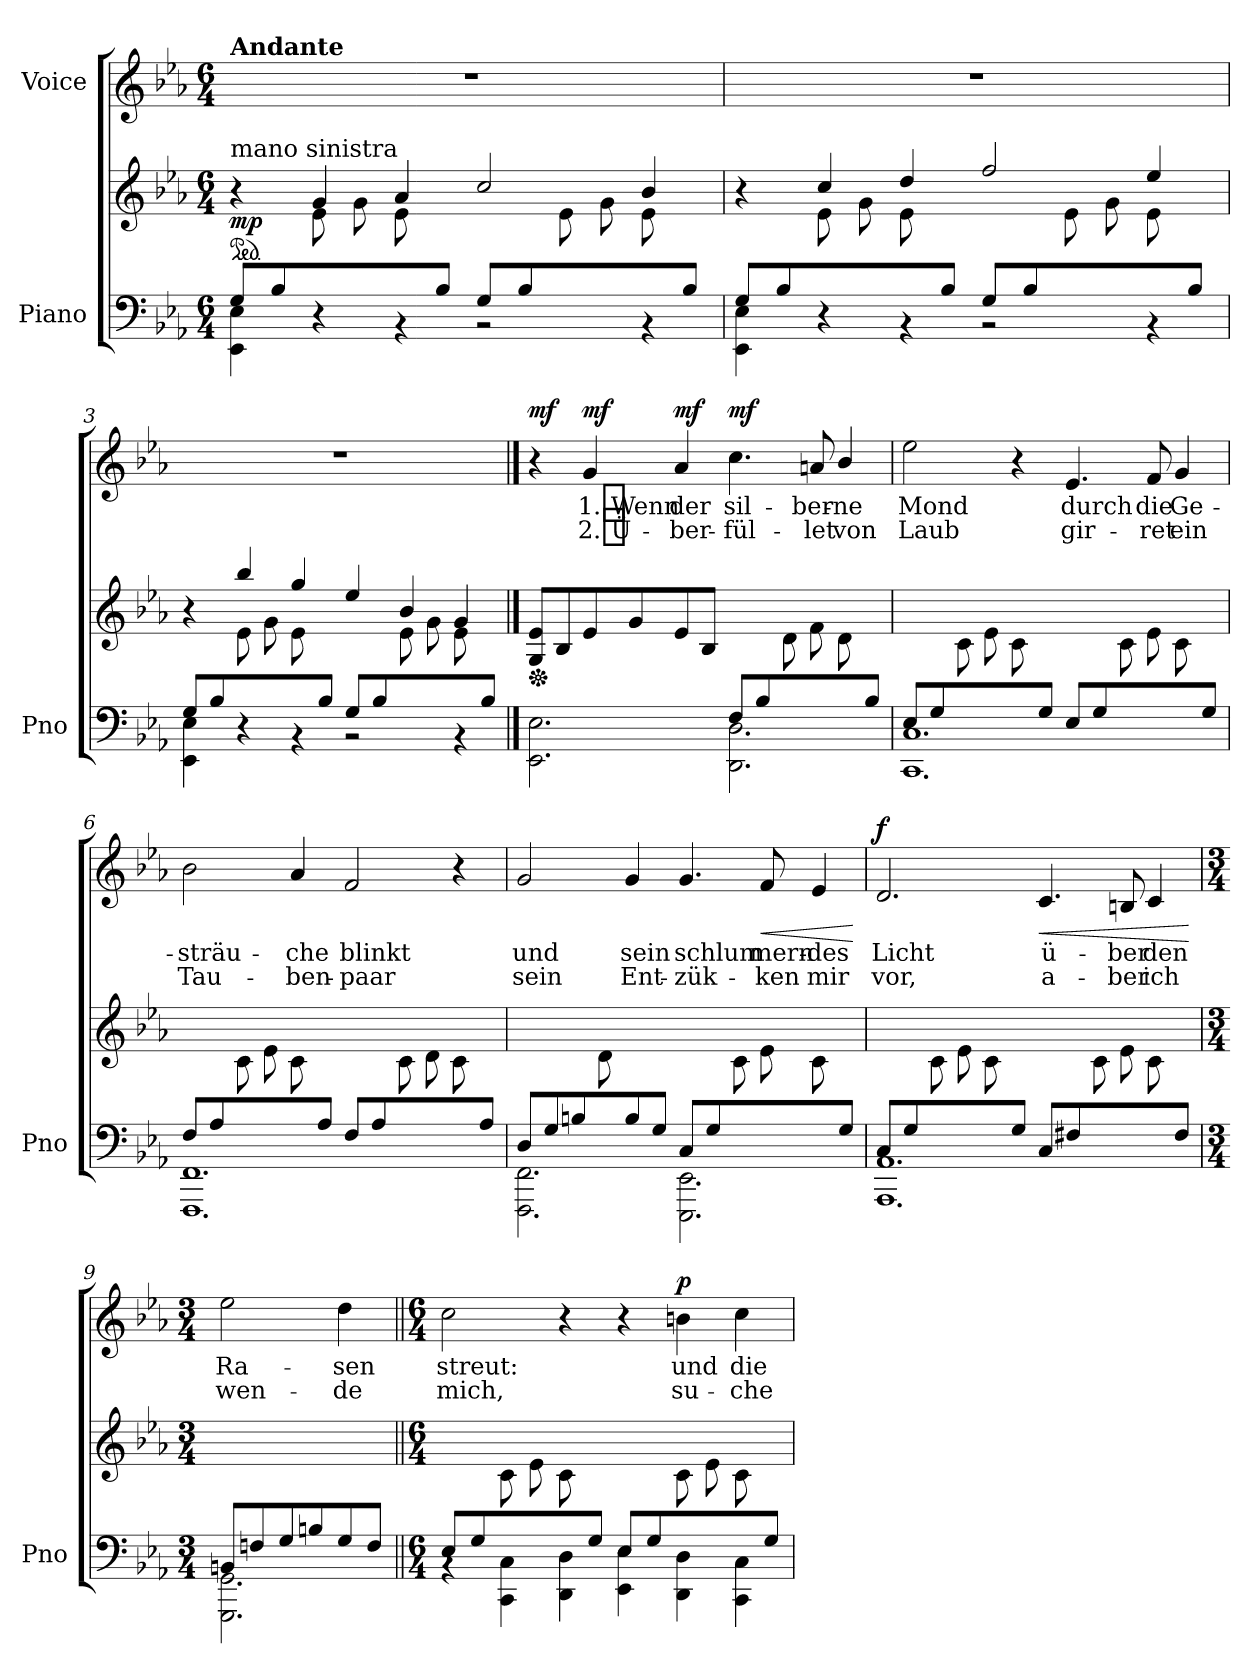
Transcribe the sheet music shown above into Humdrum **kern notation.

**kern	**kern	**dynam	**kern	**text	**text	**dynam
*part2	*part2	*part2	*part1	*part1	*part1	*part1
*staff3	*staff2	*staff2/3	*staff1	*staff1	*staff1	*staff1
*I"Piano	*	*	*I"Voice	*	*	*
*I'Pno	*	*	*	*	*	*
*clefF4	*clefG2	*	*clefG2	*	*	*
*k[b-e-a-]	*k[b-e-a-]	*	*k[b-e-a-]	*	*	*
*M6/4	*M6/4	*	*M6/4	*	*	*
*MM85	*MM85	*	*MM85	*	*	*
=1	=1	=1	=1	=1	=1	=1
*^	*	*	*	*	*	*
*	*	*ped	*	*	*	*	*
*	*	*^	*	*	*	*	*
!	!	!	!	!	!LO:TX:a:B:t=Andante	!	!	!
!	!	!LO:TX:a:t=mano sinistra	!	!	!	!	!	!
!	!	!	!	!LO:DY:b	!	!	!	!
8G/L	4EE-\ 4E-\	4r	4ryy	mp	1.r	.	.	.
8B-/	.	.	.	.	.	.	.	.
4.ryy	4r	4g/	8e-\	.	.	.	.	.
.	.	.	8g\	.	.	.	.	.
.	4r	4a-/	8e-\	.	.	.	.	.
8B-/J	.	.	4.ryy	.	.	.	.	.
8G/L	2r	2cc/	.	.	.	.	.	.
8B-/	.	.	.	.	.	.	.	.
4.ryy	.	.	8e-\	.	.	.	.	.
.	.	.	8g\	.	.	.	.	.
.	4r	4b-/	8e-\	.	.	.	.	.
8B-/J	.	.	8ryy	.	.	.	.	.
=2	=2	=2	=2	=2	=2	=2	=2	=2
8G/L	4EE-\ 4E-\	4r	4ryy	.	1.r	.	.	.
8B-/	.	.	.	.	.	.	.	.
4.ryy	4r	4cc/	8e-\	.	.	.	.	.
.	.	.	8g\	.	.	.	.	.
.	4r	4dd/	8e-\	.	.	.	.	.
8B-/J	.	.	4.ryy	.	.	.	.	.
8G/L	2r	2ff/	.	.	.	.	.	.
8B-/	.	.	.	.	.	.	.	.
4.ryy	.	.	8e-\	.	.	.	.	.
.	.	.	8g\	.	.	.	.	.
.	4r	4ee-/	8e-\	.	.	.	.	.
8B-/J	.	.	8ryy	.	.	.	.	.
!!LO:LB:g=z
=3	=3	=3	=3	=3	=3	=3	=3	=3
8G/L	4EE-\ 4E-\	4r	4ryy	.	1.r	.	.	.
8B-/	.	.	.	.	.	.	.	.
4.ryy	4r	4bb-/	8e-\	.	.	.	.	.
.	.	.	8g\	.	.	.	.	.
.	4r	4gg/	8e-\	.	.	.	.	.
8B-/J	.	.	4.ryy	.	.	.	.	.
8G/L	2r	4ee-/	.	.	.	.	.	.
8B-/	.	.	.	.	.	.	.	.
4.ryy	.	4b-/	8e-\	.	.	.	.	.
.	.	.	8g\	.	.	.	.	.
.	4r	4g/	8e-\	.	.	.	.	.
8B-/J	.	.	8ryy	.	.	.	.	.
==4	==4	==4	==4	==4	==4	==4	==4	==4
*	*	*Xped	*	*	*	*	*	*
!	!	!	!	!	!	!	!	!LO:DY:a
2.EE-\ 2.E-\	2.ryy	8G/ 8e-/L	1ryy	.	4r	.	.	mf
.	.	8B-/	.	.	.	.	.	.
!	!	!	!	!	!	!LO:LY:b	!LO:LY:b	!LO:DY:a
.	.	8e-/	.	.	4g/	1. Wenn	2. Ü-	mf
.	.	8g/	.	.	.	.	.	.
!	!	!	!	!	!	!LO:LY:b	!LO:LY:b	!LO:DY:a
.	.	8e-/	.	.	4a-/	der	-ber-	mf
.	.	8B-/J	.	.	.	.	.	.
!	!	!	!	!	!	!LO:LY:b	!LO:LY:b	!LO:DY:a
2.DD\ 2.D\	8F/L	2.ryy	.	.	4.cc\	sil-	-fül-	mf
.	8B-/	.	.	.	.	.	.	.
.	4.ryy	.	8d\	.	.	.	.	.
!	!	!	!	!	!	!LO:LY:b	!LO:LY:b	!
.	.	.	8f\	.	8an/	-ber-	-let	.
!	!	!	!	!	!	!LO:LY:b	!LO:LY:b	!
.	.	.	8d\	.	4b-/	-ne	von	.
.	8B-/J	.	8ryy	.	.	.	.	.
=5	=5	=5	=5	=5	=5	=5	=5	=5
!	!	!	!	!	!	!LO:LY:b	!LO:LY:b	!
8E-/L	1.CC 1.C	1.ryy	4ryy	.	2ee-\	Mond	Laub	.
8G/	.	.	.	.	.	.	.	.
4.ryy	.	.	8c\	.	.	.	.	.
.	.	.	8e-\	.	.	.	.	.
.	.	.	8c\	.	4r	.	.	.
8G/J	.	.	4.ryy	.	.	.	.	.
!	!	!	!	!	!	!LO:LY:b	!LO:LY:b	!
8E-/L	.	.	.	.	4.e-/	durch	gir-	.
8G/	.	.	.	.	.	.	.	.
4.ryy	.	.	8c\	.	.	.	.	.
!	!	!	!	!	!	!LO:LY:b	!LO:LY:b	!
.	.	.	8e-\	.	8f/	die	-ret	.
!	!	!	!	!	!	!LO:LY:b	!LO:LY:b	!
.	.	.	8c\	.	4g/	Ge-	ein	.
8G/J	.	.	8ryy	.	.	.	.	.
!!LO:LB:g=z
=6	=6	=6	=6	=6	=6	=6	=6	=6
!	!	!	!	!	!	!LO:LY:b	!LO:LY:b	!
8F/L	1.FFF 1.FF	1.ryy	4ryy	.	2b-\	-sträu-	Tau-	.
8A-/	.	.	.	.	.	.	.	.
4.ryy	.	.	8c\	.	.	.	.	.
.	.	.	8e-\	.	.	.	.	.
!	!	!	!	!	!	!LO:LY:b	!LO:LY:b	!
.	.	.	8c\	.	4a-/	-che	-ben-	.
8A-/J	.	.	4.ryy	.	.	.	.	.
!	!	!	!	!	!	!LO:LY:b	!LO:LY:b	!
8F/L	.	.	.	.	2f/	blinkt	-paar	.
8A-/	.	.	.	.	.	.	.	.
4.ryy	.	.	8c\	.	.	.	.	.
.	.	.	8d\	.	.	.	.	.
.	.	.	8c\	.	4r	.	.	.
8A-/J	.	.	8ryy	.	.	.	.	.
=7	=7	=7	=7	=7	=7	=7	=7	=7
!	!	!	!	!	!	!LO:LY:b	!LO:LY:b	!
8D/L	2.FFF\ 2.FF\	1.ryy	4.ryy	.	2g/	und	sein	.
8G/	.	.	.	.	.	.	.	.
8Bn/	.	.	.	.	.	.	.	.
8ryy	.	.	8d\	.	.	.	.	.
!	!	!	!	!	!	!LO:LY:b	!LO:LY:b	!
8B/	.	.	2ryy	.	4g/	sein	Ent-	.
8G/J	.	.	.	.	.	.	.	.
!	!	!	!	!	!	!LO:LY:b	!LO:LY:b	!
8C/L	2.EEE-\ 2.EE-\	.	.	.	4.g/	schlum-	-zük-	.
8G/	.	.	.	.	.	.	.	.
4.ryy	.	.	8c\	.	.	.	.	.
!	!	!	!	!	!	!LO:LY:b	!LO:LY:b	!LO:HP:b
.	.	.	8e-\	.	8f/	-mern-	-ken	<
!	!	!	!	!	!	!LO:LY:b	!LO:LY:b	!
.	.	.	8c\	.	4e-/	-des	mir	.
8G/J	.	.	8ryy	.	.	.	.	.
*v	*v	*	*	*	*	*	*	*
*	*v	*v	*	*	*	*	*
.	.	.	.	.	.	[
!!LO:PB:g=z
=8	=8	=8	=8	=8	=8	=8
*^	*^	*	*	*	*	*
!	!	!	!	!	!	!LO:LY:b	!LO:LY:b	!LO:DY:a
8C/L	1.AAA- 1.AA-	1.ryy	4ryy	.	2.d/	Licht	vor,	f
8G/	.	.	.	.	.	.	.	.
4.ryy	.	.	8c\	.	.	.	.	.
.	.	.	8e-\	.	.	.	.	.
.	.	.	8c\	.	.	.	.	.
8G/J	.	.	4.ryy	.	.	.	.	.
!	!	!	!	!	!	!LO:LY:b	!LO:LY:b	!LO:HP:b
8C/L	.	.	.	.	4.c/	ü-	a-	<
8F#X/	.	.	.	.	.	.	.	.
4.ryy	.	.	8c\	.	.	.	.	.
!	!	!	!	!	!	!LO:LY:b	!LO:LY:b	!
.	.	.	8e-\	.	8Bn/	-ber	-ber	.
!	!	!	!	!	!	!LO:LY:b	!LO:LY:b	!
.	.	.	8c\	.	4c/	den	ich	.
8F#/J	.	.	8ryy	.	.	.	.	.
*v	*v	*	*	*	*	*	*	*
*	*v	*v	*	*	*	*	*
.	.	.	.	.	.	[
!!LO:PB:g=z
=9	=9	=9	=9	=9	=9	=9
*M3/4	*M3/4	*	*M3/4	*	*	*
*^	*	*	*	*	*	*
!	!	!	!	!	!LO:LY:b	!LO:LY:b	!
8BBn/L	2.GGG\ 2.GG\	2.ryy	.	2ee-\	Ra-	wen-	.
8Fn/	.	.	.	.	.	.	.
8G/	.	.	.	.	.	.	.
8Bn/	.	.	.	.	.	.	.
!	!	!	!	!	!LO:LY:b	!LO:LY:b	!
8G/	.	.	.	4dd\	-sen	-de	.
8F/J	.	.	.	.	.	.	.
=10||	=10||	=10||	=10||	=10||	=10||	=10||	=10||
*M6/4	*	*M6/4	*	*M6/4	*	*	*
*	*	*^	*	*	*	*	*
!	!	!	!	!	!	!LO:LY:b	!LO:LY:b	!
8E-/L	4rBB	1.ryy	4ryy	.	2cc\	streut:	mich,	.
8G/	.	.	.	.	.	.	.	.
4.ryy	4CC\ 4C\	.	8c\	.	.	.	.	.
.	.	.	8e-\	.	.	.	.	.
.	4DD\ 4D\	.	8c\	.	4r	.	.	.
8G/J	.	.	4.ryy	.	.	.	.	.
8E-/L	4EE-\ 4E-\	.	.	.	4r	.	.	.
8G/	.	.	.	.	.	.	.	.
!	!	!	!	!	!	!LO:LY:b	!LO:LY:b	!LO:DY:a
4.ryy	4DD\ 4D\	.	8c\	.	4bn\	und	su-	p
.	.	.	8e-\	.	.	.	.	.
!	!	!	!	!	!	!LO:LY:b	!LO:LY:b	!
.	4CC\ 4C\	.	8c\	.	4cc\	die	-che	.
8G/J	.	.	8ryy	.	.	.	.	.
*v	*v	*	*	*	*	*	*	*
*	*v	*v	*	*	*	*	*
=	=	=	=	=	=	=
*-	*-	*-	*-	*-	*-	*-
